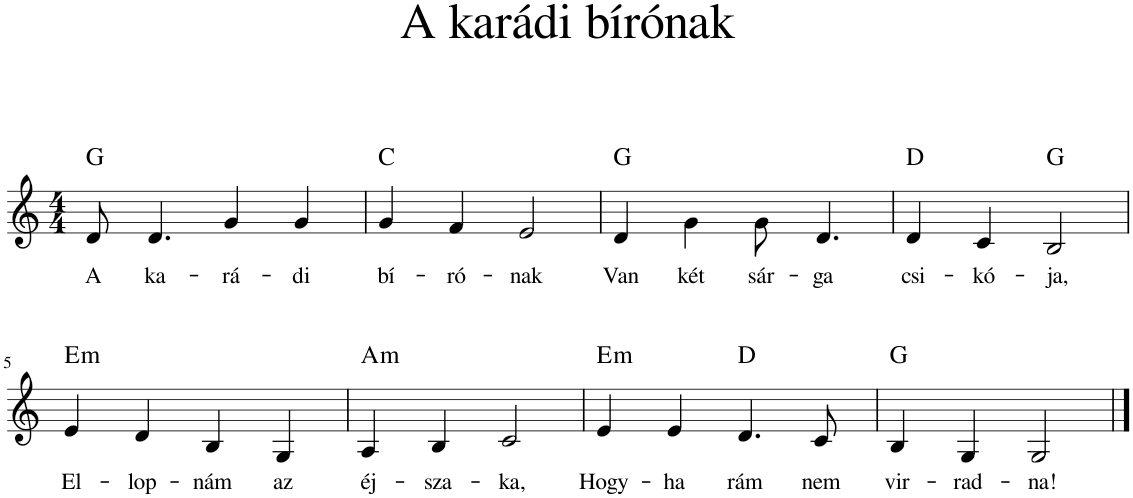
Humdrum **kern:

**kern	**text	**harte
*part1	*part1	*part1
*staff1	*staff1	*
*I"Piano	*	*
*I'Pno	*	*
*clefG2	*	*
*k[]	*	*
*M4/4	*	*
=1	=1	=1
!	!LO:LY:b	!
8d/	A	G:maj
!	!LO:LY:b	!
4.d/	ka-	.
!	!LO:LY:b	!
4g/	-rá-	.
!	!LO:LY:b	!
4g/	-di	.
=2	=2	=2
!	!LO:LY:b	!
4g/	bí-	C:maj
!	!LO:LY:b	!
4f/	-ró-	.
!	!LO:LY:b	!
2e/	-nak	.
=3	=3	=3
!	!LO:LY:b	!
4d/	Van	G:maj
!	!LO:LY:b	!
4g\	két	.
!	!LO:LY:b	!
8g\	sár-	.
!	!LO:LY:b	!
4.d/	-ga	.
=4	=4	=4
!	!LO:LY:b	!
4d/	csi-	D:maj
!	!LO:LY:b	!
4c/	-kó-	.
!	!LO:LY:b	!
2B/	-ja,	G:maj
!!LO:LB:g=z
=5	=5	=5
!	!LO:LY:b	!LO:H:kt=m
4e/	El-	E:min
!	!LO:LY:b	!
4d/	-lop-	.
!	!LO:LY:b	!
4B/	-nám	.
!	!LO:LY:b	!
4G/	az	.
=6	=6	=6
!	!LO:LY:b	!LO:H:kt=m
4A/	éj-	A:min
!	!LO:LY:b	!
4B/	-sza-	.
!	!LO:LY:b	!
2c/	-ka,	.
=7	=7	=7
!	!LO:LY:b	!LO:H:kt=m
4e/	Hogy-	E:min
!	!LO:LY:b	!
4e/	-ha	.
!	!LO:LY:b	!
4.d/	rám	D:maj
!	!LO:LY:b	!
8c/	nem	.
=8	=8	=8
!	!LO:LY:b	!
4B/	vir-	G:maj
!	!LO:LY:b	!
4G/	-rad-	.
!	!LO:LY:b	!
2G/	-na!	.
==	==	==
*-	*-	*-
